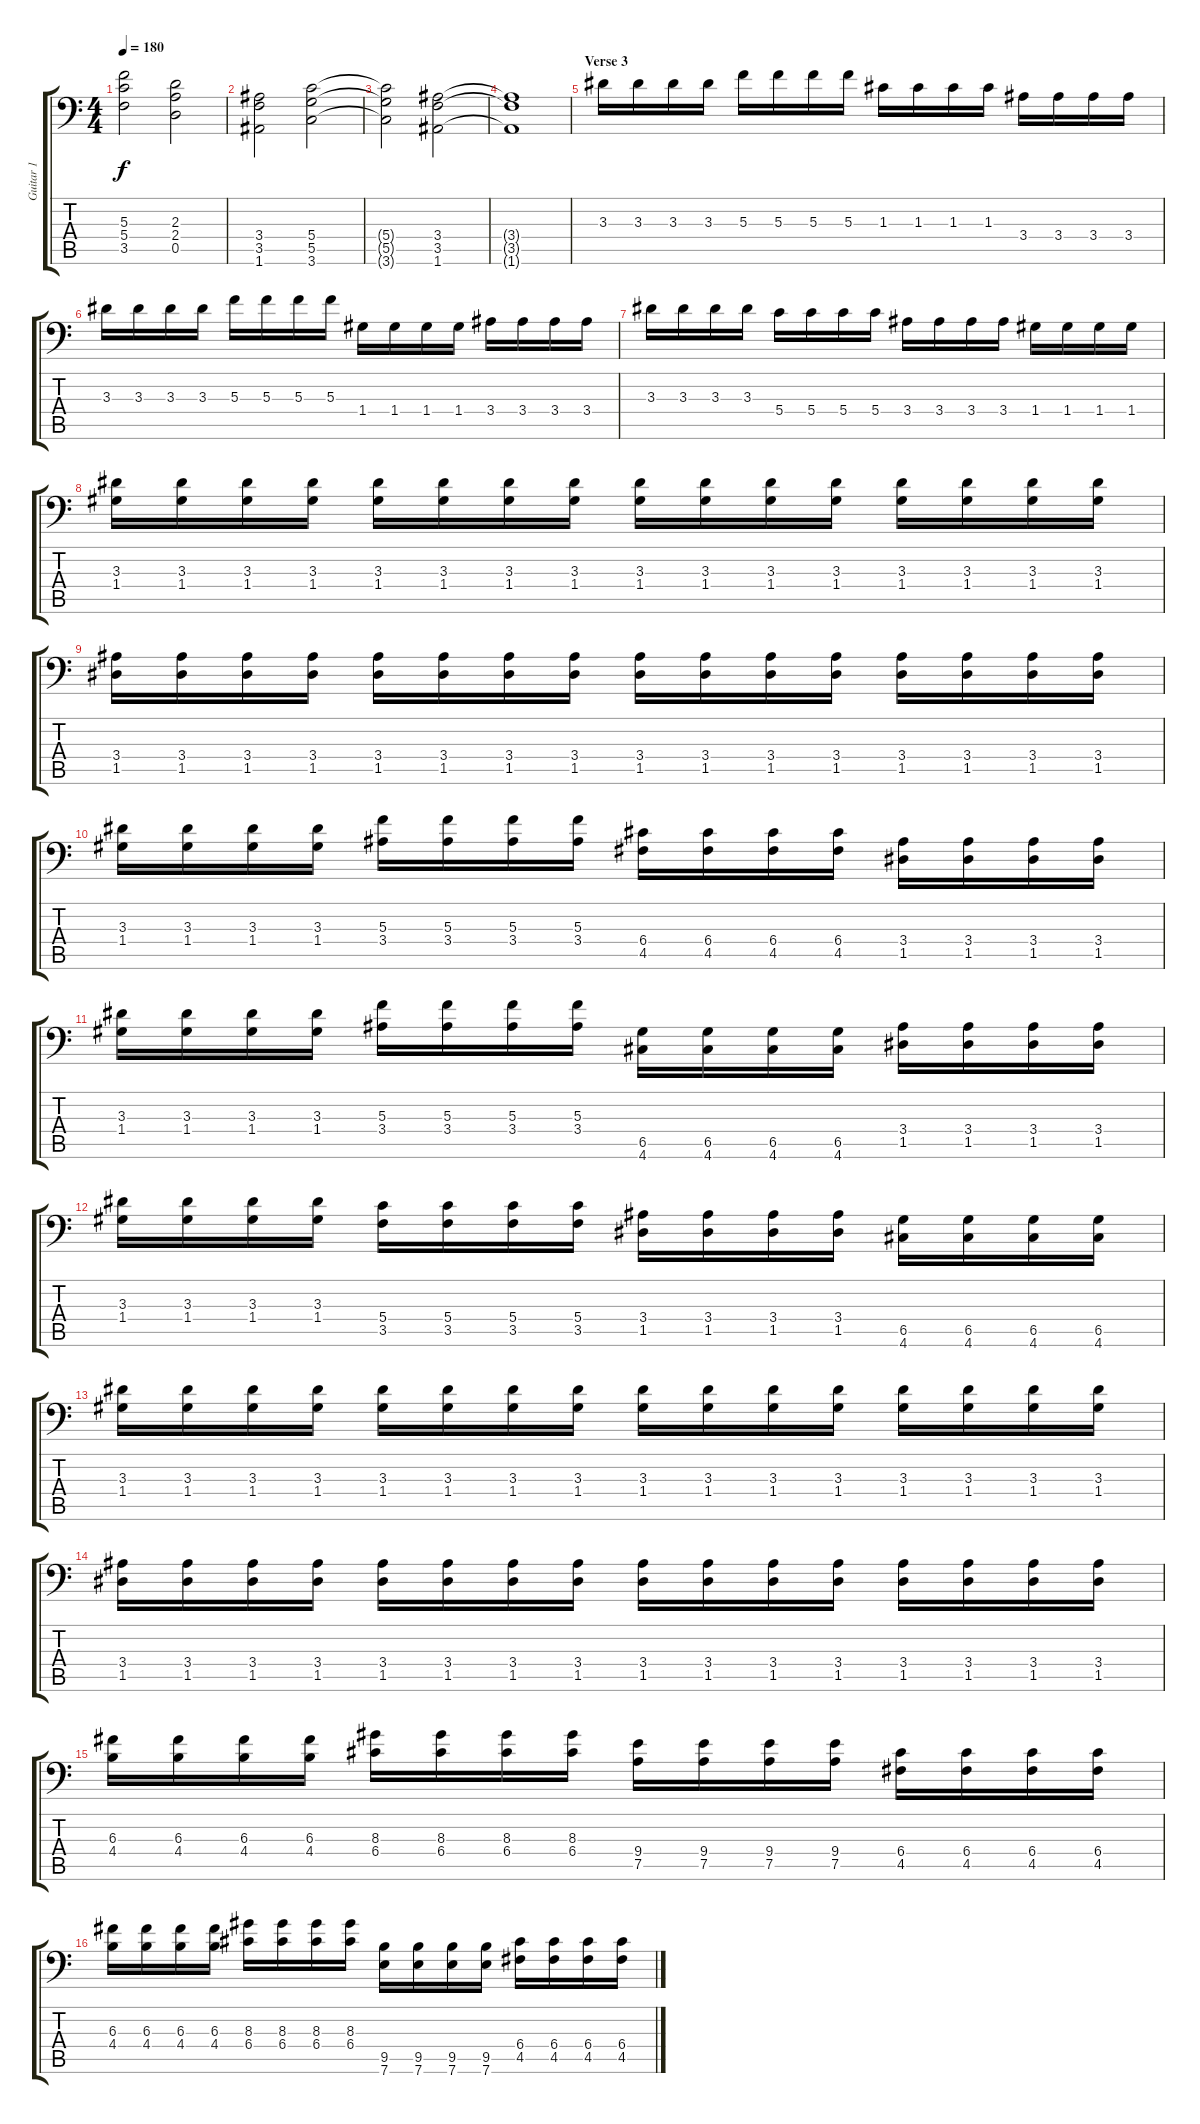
\track ("Guitar 1" "Guitar 1") {instrument overdrivenguitar}
\staff {score tabs}
\tuning (A3 E3 C3 G2 D2 A1) {hide}
\ts (4 4)
\tempo 180
\clef f4
\ks c
(5.3 5.4 3.5).2{dy f} (2.3 2.4 0.5).2 |
(3.4 3.5 1.6).2 (5.4 5.5 3.6).2 |
(5.4{t} 5.5{t} 3.6{t}).2 (3.4 3.5 1.6).2 |
(3.4{t} 3.5{t} 1.6{t}).1 |
\section ("" "Verse 3")
3.3.16 3.3.16 3.3.16 3.3.16 5.3.16 5.3.16 5.3.16 5.3.16 1.3.16 1.3.16 1.3.16 1.3.16 3.4.16 3.4.16 3.4.16 3.4.16 |
3.3.16 3.3.16 3.3.16 3.3.16 5.3.16 5.3.16 5.3.16 5.3.16 1.4.16 1.4.16 1.4.16 1.4.16 3.4.16 3.4.16 3.4.16 3.4.16 |
3.3.16 3.3.16 3.3.16 3.3.16 5.4.16 5.4.16 5.4.16 5.4.16 3.4.16 3.4.16 3.4.16 3.4.16 1.4.16 1.4.16 1.4.16 1.4.16 |
(3.3 1.4).16 (3.3 1.4).16 (3.3 1.4).16 (3.3 1.4).16 (3.3 1.4).16 (3.3 1.4).16 (3.3 1.4).16 (3.3 1.4).16 (3.3 1.4).16 (3.3 1.4).16 (3.3 1.4).16 (3.3 1.4).16 (3.3 1.4).16 (3.3 1.4).16 (3.3 1.4).16 (3.3 1.4).16 |
(3.4 1.5).16 (3.4 1.5).16 (3.4 1.5).16 (3.4 1.5).16 (3.4 1.5).16 (3.4 1.5).16 (3.4 1.5).16 (3.4 1.5).16 (3.4 1.5).16 (3.4 1.5).16 (3.4 1.5).16 (3.4 1.5).16 (3.4 1.5).16 (3.4 1.5).16 (3.4 1.5).16 (3.4 1.5).16 |
(3.3 1.4).16 (3.3 1.4).16 (3.3 1.4).16 (3.3 1.4).16 (5.3 3.4).16 (5.3 3.4).16 (5.3 3.4).16 (5.3 3.4).16 (6.4 4.5).16 (6.4 4.5).16 (6.4 4.5).16 (6.4 4.5).16 (3.4 1.5).16 (3.4 1.5).16 (3.4 1.5).16 (3.4 1.5).16 |
(3.3 1.4).16 (3.3 1.4).16 (3.3 1.4).16 (3.3 1.4).16 (5.3 3.4).16 (5.3 3.4).16 (5.3 3.4).16 (5.3 3.4).16 (6.5 4.6).16 (6.5 4.6).16 (6.5 4.6).16 (6.5 4.6).16 (3.4 1.5).16 (3.4 1.5).16 (3.4 1.5).16 (3.4 1.5).16 |
(3.3 1.4).16 (3.3 1.4).16 (3.3 1.4).16 (3.3 1.4).16 (5.4 3.5).16 (5.4 3.5).16 (5.4 3.5).16 (5.4 3.5).16 (3.4 1.5).16 (3.4 1.5).16 (3.4 1.5).16 (3.4 1.5).16 (6.5 4.6).16 (6.5 4.6).16 (6.5 4.6).16 (6.5 4.6).16 |
(3.3 1.4).16 (3.3 1.4).16 (3.3 1.4).16 (3.3 1.4).16 (3.3 1.4).16 (3.3 1.4).16 (3.3 1.4).16 (3.3 1.4).16 (3.3 1.4).16 (3.3 1.4).16 (3.3 1.4).16 (3.3 1.4).16 (3.3 1.4).16 (3.3 1.4).16 (3.3 1.4).16 (3.3 1.4).16 |
(3.4 1.5).16 (3.4 1.5).16 (3.4 1.5).16 (3.4 1.5).16 (3.4 1.5).16 (3.4 1.5).16 (3.4 1.5).16 (3.4 1.5).16 (3.4 1.5).16 (3.4 1.5).16 (3.4 1.5).16 (3.4 1.5).16 (3.4 1.5).16 (3.4 1.5).16 (3.4 1.5).16 (3.4 1.5).16 |
(6.3 4.4).16 (6.3 4.4).16 (6.3 4.4).16 (6.3 4.4).16 (8.3 6.4).16 (8.3 6.4).16 (8.3 6.4).16 (8.3 6.4).16 (9.4 7.5).16 (9.4 7.5).16 (9.4 7.5).16 (9.4 7.5).16 (6.4 4.5).16 (6.4 4.5).16 (6.4 4.5).16 (6.4 4.5).16 |
(6.3 4.4).16 (6.3 4.4).16 (6.3 4.4).16 (6.3 4.4).16 (8.3 6.4).16 (8.3 6.4).16 (8.3 6.4).16 (8.3 6.4).16 (9.5 7.6).16 (9.5 7.6).16 (9.5 7.6).16 (9.5 7.6).16 (6.4 4.5).16 (6.4 4.5).16 (6.4 4.5).16 (6.4 4.5).16
